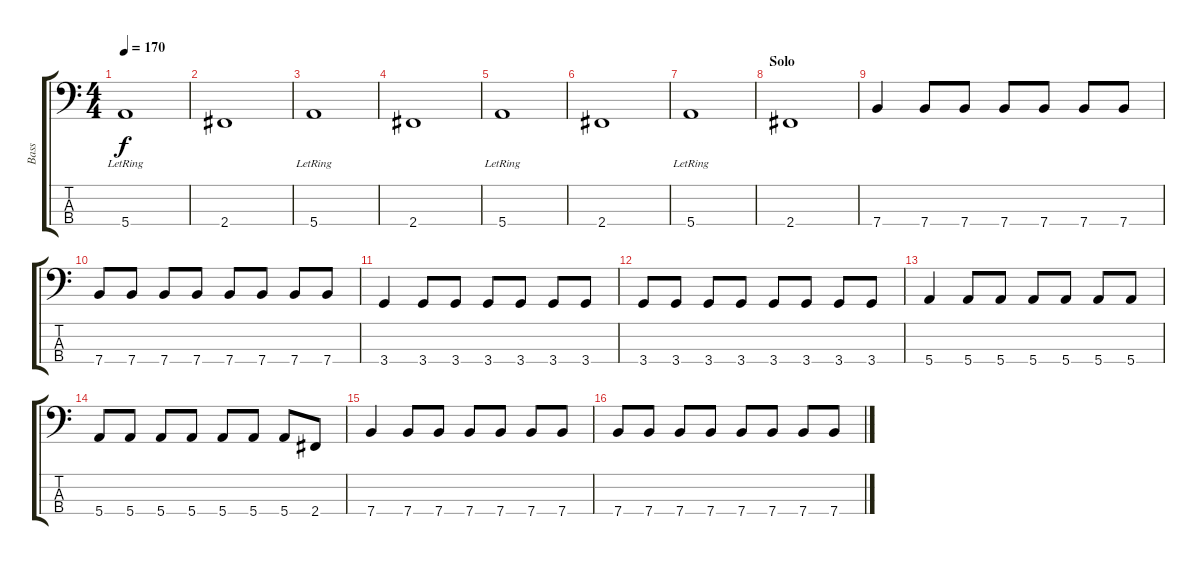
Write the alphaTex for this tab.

\track ("Bass" "Bass") {instrument electricbasspick}
\staff {score tabs}
\tuning (G2 D2 A1 E1) {hide}
\ts (4 4)
\tempo 170
\clef f4
\ks c
5.4{lr}.1{dy f} |
2.4.1 |
5.4{lr}.1 |
2.4.1 |
5.4{lr}.1 |
2.4.1 |
5.4{lr}.1 |
\section ("" "Solo")
2.4.1 |
7.4.4 7.4.8 7.4.8 7.4.8 7.4.8 7.4.8 7.4.8 |
7.4.8 7.4.8 7.4.8 7.4.8 7.4.8 7.4.8 7.4.8 7.4.8 |
3.4.4 3.4.8 3.4.8 3.4.8 3.4.8 3.4.8 3.4.8 |
3.4.8 3.4.8 3.4.8 3.4.8 3.4.8 3.4.8 3.4.8 3.4.8 |
5.4.4 5.4.8 5.4.8 5.4.8 5.4.8 5.4.8 5.4.8 |
5.4.8 5.4.8 5.4.8 5.4.8 5.4.8 5.4.8 5.4.8 2.4.8 |
7.4.4 7.4.8 7.4.8 7.4.8 7.4.8 7.4.8 7.4.8 |
7.4.8 7.4.8 7.4.8 7.4.8 7.4.8 7.4.8 7.4.8 7.4.8
